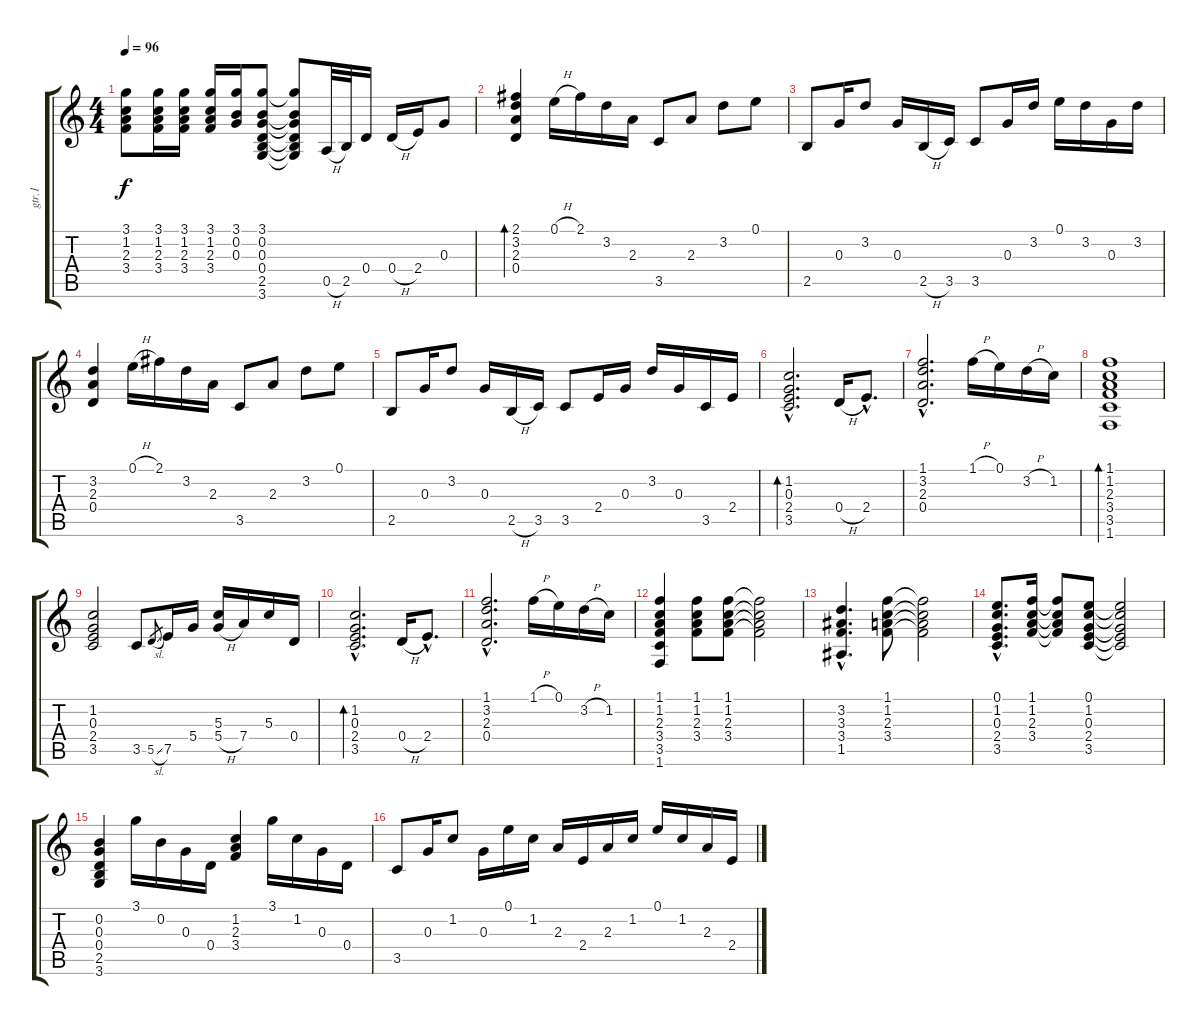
\track ("gtr.1" "gtr.1") {instrument acousticguitarsteel}
\staff {score tabs}
\tuning (E4 B3 G3 D3 A2 E2) {hide}
\ts (4 4)
\tempo 96
\clef g2
\ks c
(3.1 1.2 2.3 3.4).8{dy f} (3.1 1.2 2.3 3.4).16 (3.1 1.2 2.3 3.4).16 (3.1 1.2 2.3 3.4).16 (3.1 0.2 0.3).16 (3.1 0.2 0.3 0.4 2.5 3.6).8 (3.1{t} 0.2{t} 0.3{t} 0.4{t} 2.5{t} 3.6{t}).8 0.5{h}.32 2.5.32 0.4.16 0.4{h}.16 2.4.16 0.3.8 |
(2.1 3.2 2.3 0.4).4{bd 60} 0.1{h}.16 2.1.16 3.2.16 2.3.16 3.5.8 2.3.8 3.2.8 0.1.8 |
2.5.8 0.3.16 3.2.8 0.3.16 2.5{h}.16 3.5.16 3.5.8 0.3.16 3.2.16 0.1.16 3.2.16 0.3.16 3.2.16 |
(3.2 2.3 0.4).4 0.1{h}.16 2.1.16 3.2.16 2.3.16 3.5.8 2.3.8 3.2.8 0.1.8 |
2.5.8 0.3.16 3.2.8 0.3.16 2.5{h}.16 3.5.16 3.5.8 2.4.16 0.3.16 3.2.16 0.3.16 3.5.16 2.4.16 |
(1.2{hac} 0.3{hac} 2.4{hac} 3.5{hac}).2{d bd 60} 0.4{h}.16 2.4{hac}.8{d} |
(1.1{hac} 3.2{hac} 2.3{hac} 0.4{hac}).2{d} 1.1{h}.16 0.1.16 3.2{h}.16 1.2.16 |
(1.1 1.2 2.3 3.4 3.5 1.6).1{bd 60} |
(1.2 0.3 2.4 3.5).2 3.5.8 5.5{sl}.8{gr} 7.5.16 5.4.16 (5.3 5.4{h}).16 7.4.16 5.3.16 0.4.16 |
(1.2{hac} 0.3{hac} 2.4{hac} 3.5{hac}).2{d bd 60} 0.4{h}.16 2.4{hac}.8{d} |
(1.1{hac} 3.2{hac} 2.3{hac} 0.4{hac}).2{d} 1.1{h}.16 0.1.16 3.2{h}.16 1.2.16 |
(1.1 1.2 2.3 3.4 3.5 1.6).4 (1.1 1.2 2.3 3.4).8 (1.1 1.2 2.3 3.4).8 (1.1{t} 1.2{t} 2.3{t} 3.4{t}).2 |
(3.2{hac} 3.3{hac} 3.4{hac} 1.5{hac}).4{d} (1.1 1.2 2.3 3.4).8 (1.1{t} 1.2{t} 2.3{t} 3.4{t}).2 |
(0.1{hac} 1.2{hac} 0.3{hac} 2.4{hac} 3.5{hac}).8{d} (1.1 1.2 2.3 3.4).16 (1.1{t} 1.2{t} 2.3{t} 3.4{t}).8 (0.1 1.2 0.3 2.4 3.5).8 (0.1{t} 1.2{t} 0.3{t} 2.4{t} 3.5{t}).2 |
(0.2 0.3 0.4 2.5 3.6).4 3.1.16 0.2.16 0.3.16 0.4.16 (1.2 2.3 3.4).4 3.1.16 1.2.16 0.3.16 0.4.16 |
3.5.8 0.3.16 1.2.8 0.3.16 0.1.16 1.2.16 2.3.16 2.4.16 2.3.16 1.2.16 0.1.16 1.2.16 2.3.16 2.4.16
